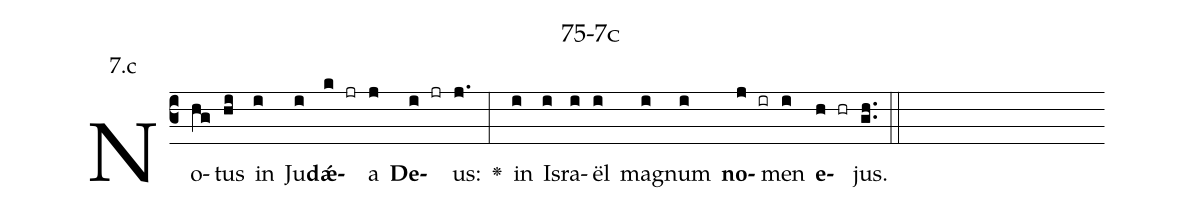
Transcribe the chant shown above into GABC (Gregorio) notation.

name: 75-7c;
annotation: 7.c;
%%
(c3)No(hg)tus(hi) in(i) Ju(i)<b>dǽ</b>(k jr)a(j) <b>De</b>(i jr)us:(j.) <v>\greheightstar</v>(:) in(i) Is(i)ra(i)ël(i) ma(i)gnum(i) <b>no</b>(j ir)men(i) <b>e</b>(h hr)jus.(gh..) (::)


%E(i) u(i) o(j) u(i) a(h) e.(gh..) (::)
